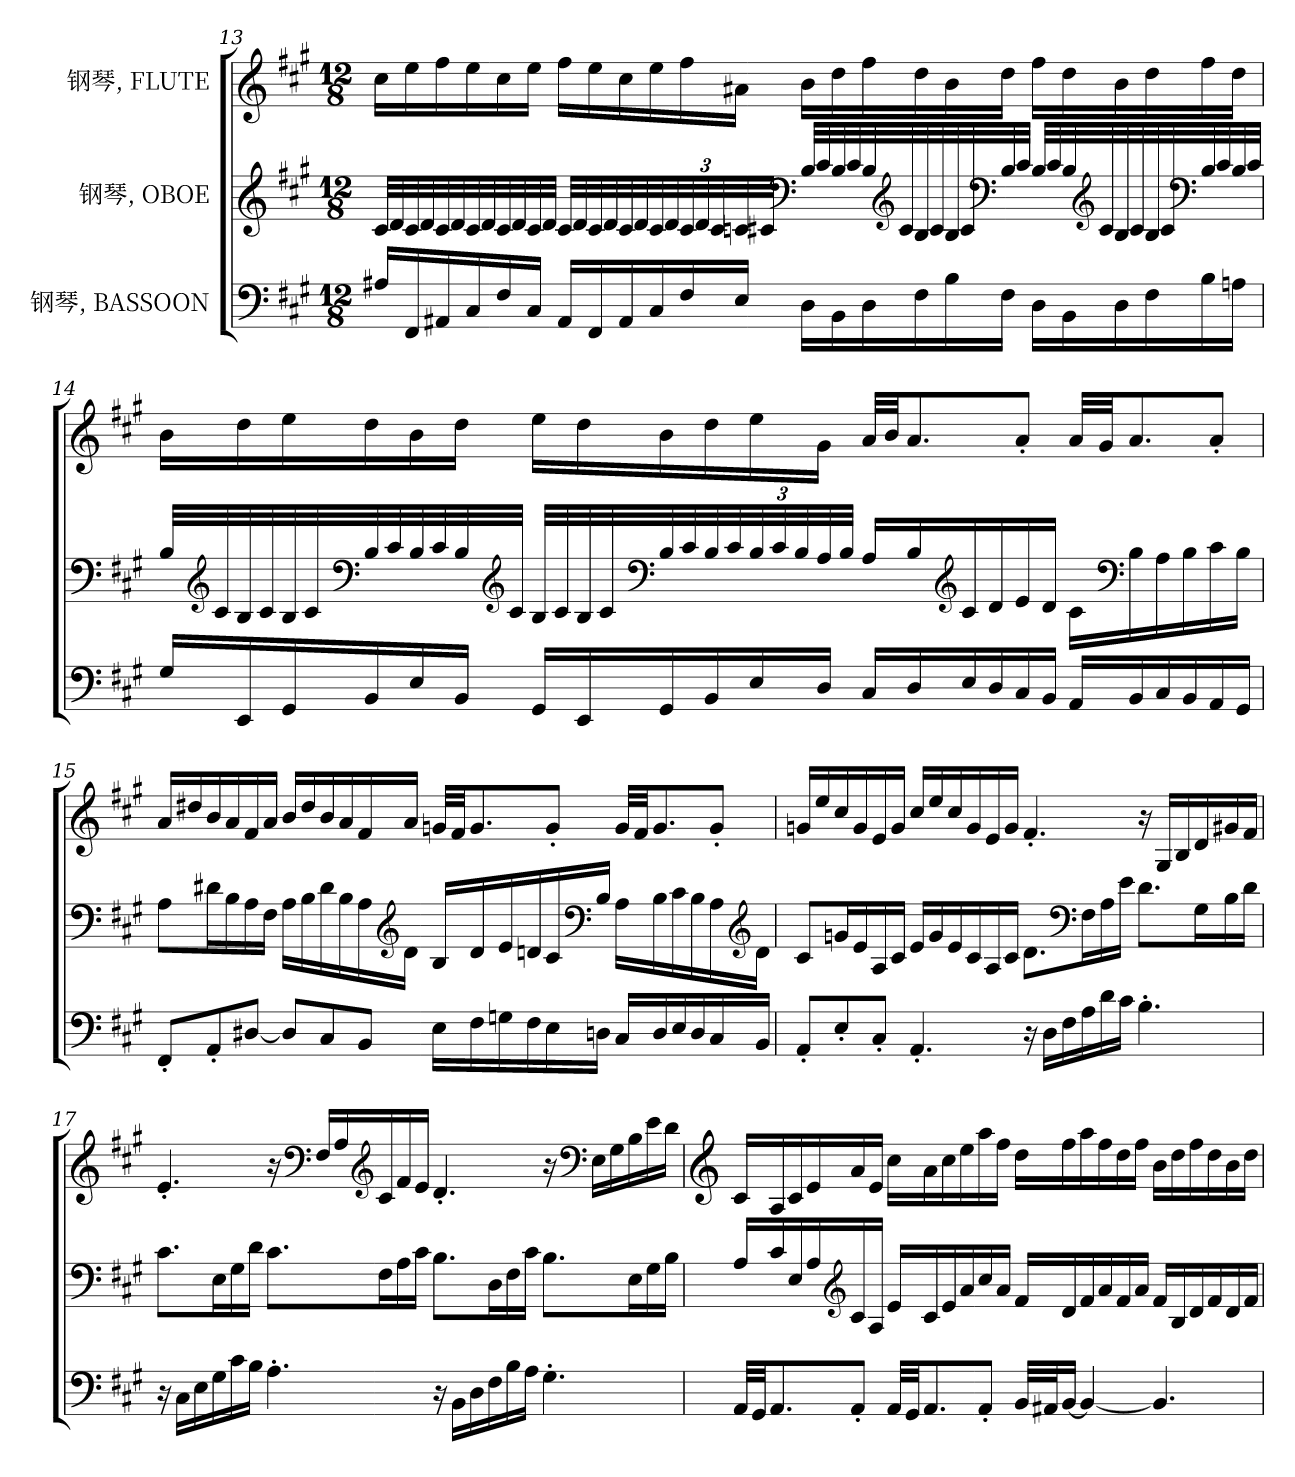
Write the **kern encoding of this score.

**kern	**kern	**kern
*part3	*part2	*part1
*staff3	*staff2	*staff1
*I"钢琴, BASSOON	*I"钢琴, OBOE	*I"钢琴, FLUTE
!!LO:PB:g=z
*clefF4	*clefG2	*clefG2
*k[f#c#g#]	*k[f#c#g#]	*k[f#c#g#]
*M12/8	*M12/8	*M12/8
=13	=13	=13
16A#X/LL	32c#/LLL	16cc#\LL
.	32d/	.
16FF#/	32c#/	16ee\
.	32d/	.
16AA#X/	32c#/	16ff#\
.	32d/	.
16C#/	32c#/	16ee\
.	32d/	.
16F#/	32c#/	16cc#\
.	32d/	.
16C#/JJ	32c#/	16ee\JJ
.	32d/JJJ	.
16AA#/LL	32c#/LLL	16ff#\LL
.	32d/	.
16FF#/	32c#/	16ee\
.	32d/	.
16AA#/	32c#/	16cc#\
.	32d/	.
16C#/	32c#/	16ee\
.	32d/	.
*	*Xbrackettup	*
16F#/	48c#/	16ff#\
.	48d/	.
.	48c#/	.
16E/JJ	32cn/	16a#X\JJ
.	32c#X/JJJ	.
*	*clefF4	*
16D\LL	32B/LLL	16b\LL
.	32c#/	.
16BB\	32B/	16dd\
.	32c#/	.
16D\	32B/	16ff#\
*	*clefG2	*
.	32c#/	.
16F#\	32B/	16dd\
.	32c#/	.
16B\	32B/	16b\
.	32c#/	.
*	*clefF4	*
16F#\JJ	32B/	16dd\JJ
.	32c#/JJJ	.
16D\LL	32B/LLL	16ff#\LL
.	32c#/	.
16BB\	32B/	16dd\
*	*clefG2	*
.	32c#/	.
16D\	32B/	16b\
.	32c#/	.
16F#\	32B/	16dd\
.	32c#/	.
*	*clefF4	*
16B\	32B/	16ff#\
.	32c#/	.
16An\JJ	32B/	16dd\JJ
.	32c#/JJJ	.
!!LO:LB:g=z
=14	=14	=14
16G#/LL	32B/LLL	16b\LL
*	*clefG2	*
.	32c#/	.
16EE/	32B/	16dd\
.	32c#/	.
16GG#/	32B/	16ee\
.	32c#/	.
*	*clefF4	*
16BB/	32B/	16dd\
.	32c#/	.
16E/	32B/	16b\
.	32c#/	.
16BB/JJ	32B/	16dd\JJ
*	*clefG2	*
.	32c#/JJJ	.
16GG#/LL	32B/LLL	16ee\LL
.	32c#/	.
16EE/	32B/	16dd\
.	32c#/	.
*	*clefF4	*
16GG#/	32B/	16b\
.	32c#/	.
16BB/	32B/	16dd\
.	32c#/	.
16E/	48B/	16ee\
.	48c#/	.
.	48B/	.
16D/JJ	32A/	16g#\JJ
.	32B/JJJ	.
16C#/LL	16A/LL	32a/LLL
.	.	32b/JJ
16D/	16B/	8.a/
*	*clefG2	*
16E/	16c#/	.
16D/	16d/	.
16C#/	16e/	8a'/J
16BB/JJ	16d/JJ	.
16AA/LL	16c#\LL	32a/LLL
.	.	32g#/JJ
*	*clefF4	*
16BB/	16B\	8.a/
16C#/	16A\	.
16BB/	16B\	.
16AA/	16c#\	8a'/J
16GG#/JJ	16B\JJ	.
!!LO:LB:g=z
=15	=15	=15
8FF#'/L	8A\L	16a/LL
.	.	16dd#X/
8AA'/	16d#X\L	16b/
.	16B\	16a/
[8D#X/J	16A\	16f#/
.	16F#\JJ	16a/JJ
8D#/L]	16A\LL	16b/LL
.	16B\	16dd#/
8C#/	16d#\	16b/
.	16B\	16a/
8BB/J	16A\	16f#/
*	*clefG2	*
.	16d#\JJ	16a/JJ
16E\LL	16B/LL	32gn/LLL
.	.	32f#/JJ
16F#\	16d#/	8.g/
16Gn\	16e/	.
16F#\	16dn/	.
16E\	16c#/	8g'/J
*	*clefF4	*
16Dn\JJ	16B/JJ	.
16C#/LL	16A\LL	32g/LLL
.	.	32f#/JJ
16D/	16B\	8.g/
16E/	16c#\	.
16D/	16B\	.
16C#/	16A\	8g'/J
*	*clefG2	*
16BB/JJ	16d\JJ	.
!!LO:LB:g=z
=16	=16	=16
8AA'/L	8c#/L	16gn/LL
.	.	16ee/
8E'/	16gn/L	16cc#/
.	16e/	16g/
8C#'/J	16A/	16e/
.	16c#/JJ	16g/JJ
4.AA'/	16e/LL	16cc#/LL
.	16g/	16ee/
.	16e/	16cc#/
.	16c#/	16g/
.	16A/	16e/
.	16c#/JJ	16g/JJ
16r	8.d\L	4.f#'/
16D\LL	.	.
16F#\	.	.
*	*clefF4	*
16A\	16F#\L	.
16d\	16A\	.
16c#\JJ	16e\JJ	.
4.B'\	8.d\L	16r
.	.	16G#/LL
.	.	16B/
.	16G#\L	16d/
.	16B\	16g#X/
.	16d\JJ	16f#/JJ
!!LO:PB:g=z
=17	=17	=17
16r	8.c#\L	4.e'/
16C#\LL	.	.
16E\	.	.
16G#\	16E\L	.
16c#\	16G#\	.
16B\JJ	16d\JJ	.
4.A'\	8.c#\L	16r
*	*	*clefF4
.	.	16F#/LL
.	.	16A/
*	*	*clefG2
.	16F#\L	16c#/
.	16A\	16f#/
.	16c#\JJ	16e/JJ
16r	8.B\L	4.d'/
16BB\LL	.	.
16D\	.	.
16F#\	16D\L	.
16B\	16F#\	.
16A\JJ	16c#\JJ	.
4.G#'\	8.B\L	16r
*	*	*clefF4
.	.	16E\LL
.	.	16G#\
.	16E\L	16B\
.	16G#\	16e\
.	16B\JJ	16d\JJ
!!LO:LB:g=z
=18	=18	=18
*	*	*clefG2
32AA/LLL	16A/LL	16c#/LL
32GG#/JJ	.	.
8.AA/	16c#/	16A/
.	16E/	16c#/
.	16A/	16e/
*	*clefG2	*
8AA'/J	16c#/	16a/
.	16A/JJ	16e/JJ
32AA/LLL	16e/LL	16cc#\LL
32GG#/JJ	.	.
8.AA/	16c#/	16a\
.	16e/	16cc#\
.	16a/	16ee\
8AA'/J	16cc#/	16aa\
.	16a/JJ	16ff#\JJ
32BB/LLL	16f#/LL	16dd\LL
32AA#X/J	.	.
[16BB/JJ	16d/	16ff#\
4BB/_	16f#/	16aa\
.	16a/	16ff#\
.	16f#/	16dd\
.	16a/JJ	16ff#\JJ
4.BB/]	16f#/LL	16b\LL
.	16B/	16dd\
.	16d/	16ff#\
.	16f#/	16dd\
.	16d/	16b\
.	16f#/JJ	16dd\JJ
=	=	=
*-	*-	*-
